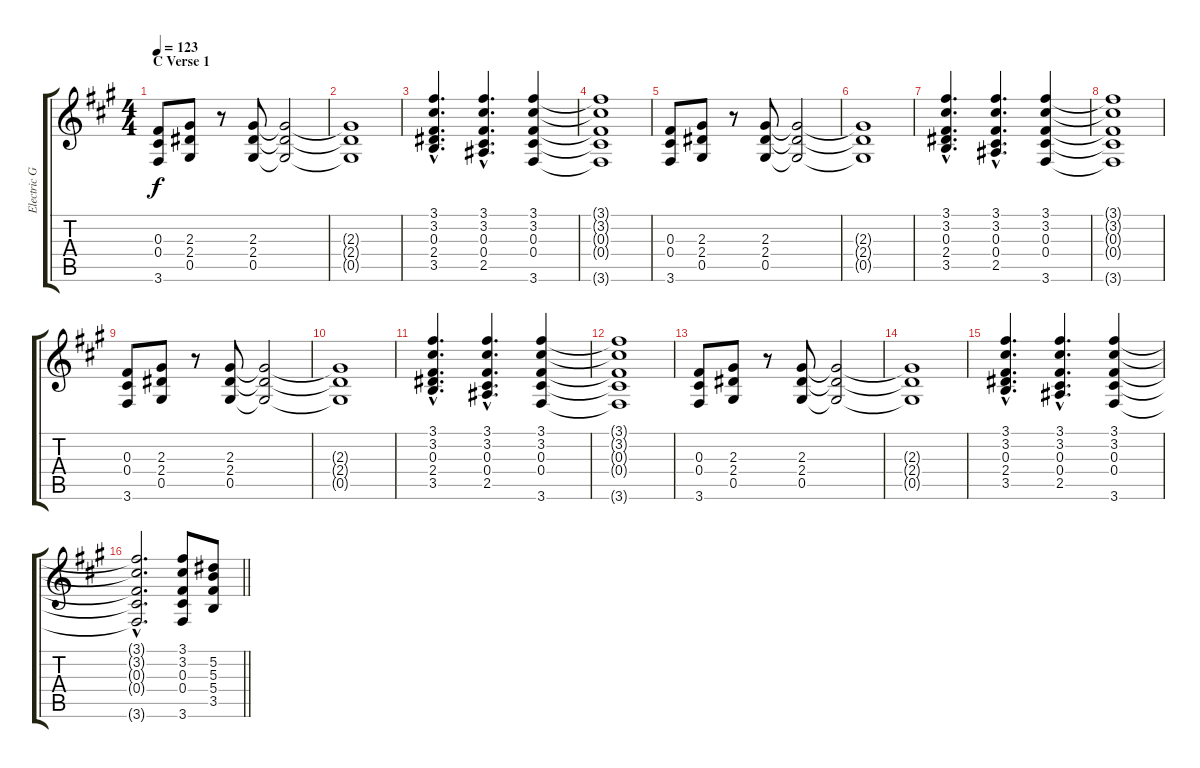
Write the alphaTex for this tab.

\track ("Electric Guitar 2" "Electric G") {instrument overdrivenguitar}
\staff {score tabs}
\tuning (Eb4 Bb3 Gb3 Db3 Ab2 Eb2) {hide}
\ts (4 4)
\section ("" "C Verse 1")
\tempo 123
\clef g2
\ks a
(0.3 0.4 3.6).8{dy f} (2.3 2.4 0.5).8 r.8 (2.3 2.4 0.5).8 (2.3{t} 2.4{t} 0.5{t}).2 |
(2.3{t} 2.4{t} 0.5{t}).1 |
(3.1{hac} 3.2{hac} 0.3{hac} 2.4{hac} 3.5{hac}).4{d} (3.1{hac} 3.2{hac} 0.3{hac} 0.4{hac} 2.5{hac}).4{d} (3.1 3.2 0.3 0.4 3.6).4 |
(3.1{t} 3.2{t} 0.3{t} 0.4{t} 3.6{t}).1 |
(0.3 0.4 3.6).8 (2.3 2.4 0.5).8 r.8 (2.3 2.4 0.5).8 (2.3{t} 2.4{t} 0.5{t}).2 |
(2.3{t} 2.4{t} 0.5{t}).1 |
(3.1{hac} 3.2{hac} 0.3{hac} 2.4{hac} 3.5{hac}).4{d} (3.1{hac} 3.2{hac} 0.3{hac} 0.4{hac} 2.5{hac}).4{d} (3.1 3.2 0.3 0.4 3.6).4 |
(3.1{t} 3.2{t} 0.3{t} 0.4{t} 3.6{t}).1 |
(0.3 0.4 3.6).8 (2.3 2.4 0.5).8 r.8 (2.3 2.4 0.5).8 (2.3{t} 2.4{t} 0.5{t}).2 |
(2.3{t} 2.4{t} 0.5{t}).1 |
(3.1{hac} 3.2{hac} 0.3{hac} 2.4{hac} 3.5{hac}).4{d} (3.1{hac} 3.2{hac} 0.3{hac} 0.4{hac} 2.5{hac}).4{d} (3.1 3.2 0.3 0.4 3.6).4 |
(3.1{t} 3.2{t} 0.3{t} 0.4{t} 3.6{t}).1 |
(0.3 0.4 3.6).8 (2.3 2.4 0.5).8 r.8 (2.3 2.4 0.5).8 (2.3{t} 2.4{t} 0.5{t}).2 |
(2.3{t} 2.4{t} 0.5{t}).1 |
(3.1{hac} 3.2{hac} 0.3{hac} 2.4{hac} 3.5{hac}).4{d} (3.1{hac} 3.2{hac} 0.3{hac} 0.4{hac} 2.5{hac}).4{d} (3.1 3.2 0.3 0.4 3.6).4 |
\barLineRight lightlight
(3.1{hac t} 3.2{hac t} 0.3{hac t} 0.4{hac t} 3.6{hac t}).2{d} (3.1 3.2 0.3 0.4 3.6).8 (5.2 5.3 5.4 3.5).8
